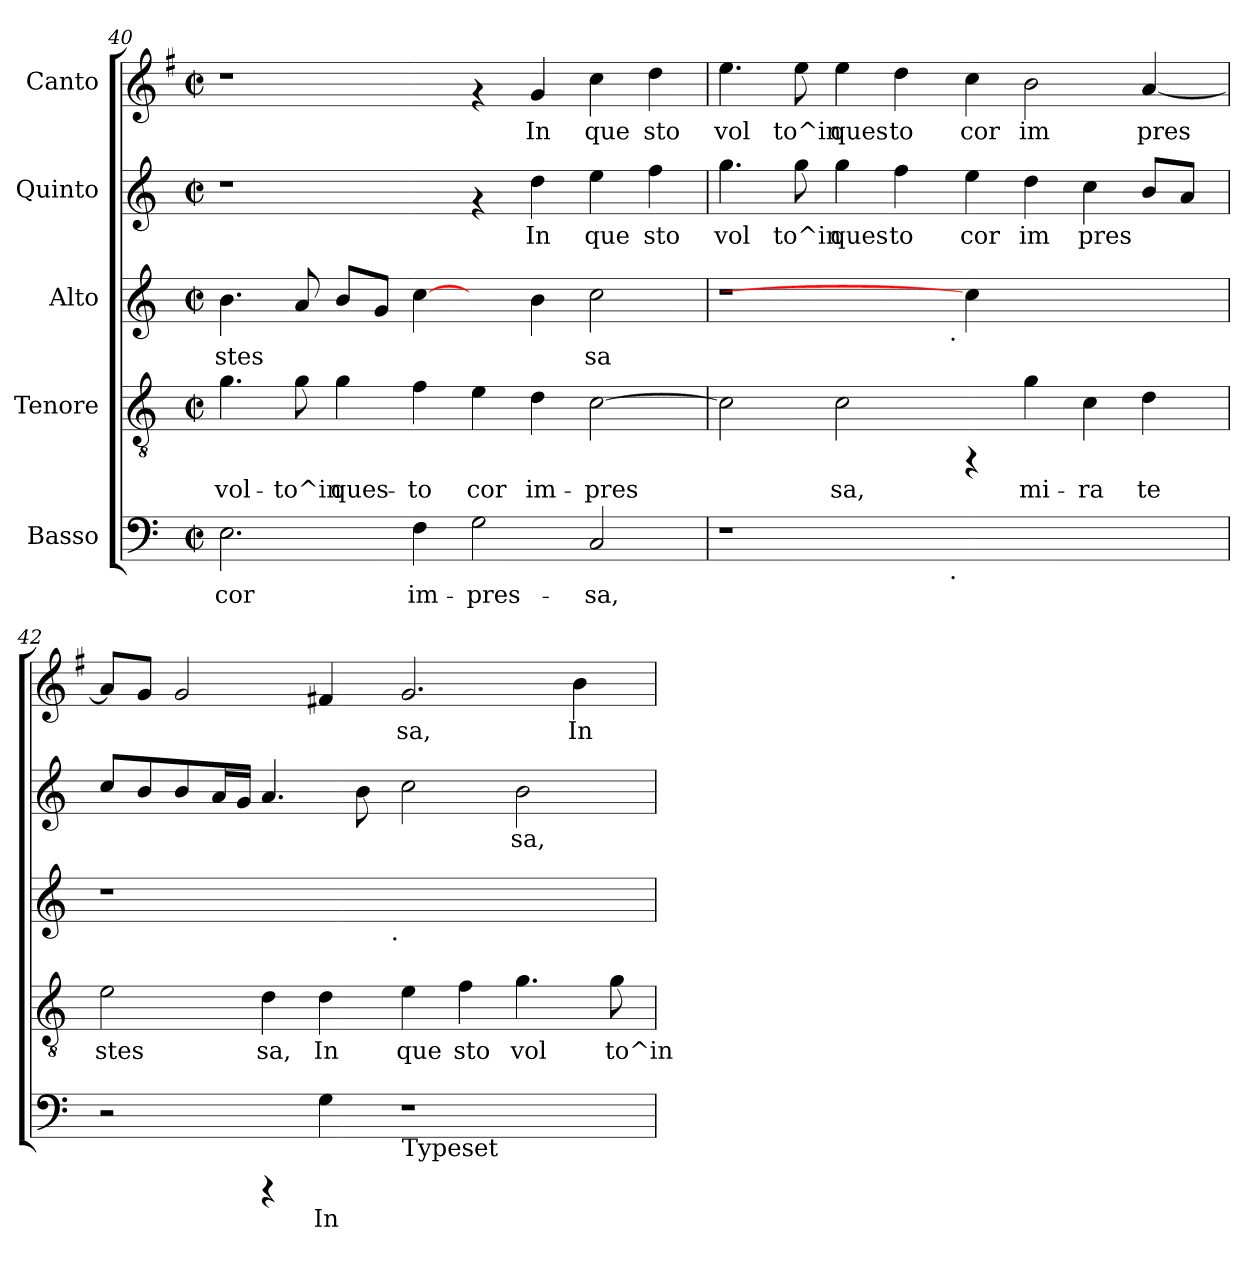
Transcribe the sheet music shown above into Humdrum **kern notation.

**kern	**text	**kern	**text	**kern	**text	**kern	**text	**kern	**text
*part5	*part5	*part4	*part4	*part3	*part3	*part2	*part2	*part1	*part1
*staff5	*staff5	*staff4	*staff4	*staff3	*staff3	*staff2	*staff2	*staff1	*staff1
*I"Basso	*	*I"Tenore	*	*I"Alto	*	*I"Quinto	*	*I"Canto	*
*clefF4	*	*clefGv2	*	*clefG2	*	*clefG2	*	*clefG2	*
*	*	*	*	*	*	*	*	*ITrd-3c-5	*
*k[]	*	*k[]	*	*k[]	*	*k[]	*	*k[]	*
*C:	*	*C:	*	*C:	*	*C:	*	*C:	*
*M2/2	*	*M2/2	*	*M2/2	*	*M2/2	*	*M2/2	*
*met(c|)	*	*met(c|)	*	*met(c|)	*	*met(c|)	*	*met(c|)	*
=40	=40	=40	=40	=40	=40	=40	=40	=40	=40
!	!LO:LY:b:cj	!	!LO:LY:b:cj	!	!LO:LY:b:cj	!	!	!	!
2.E\	cor	4.g\	vol-	4.b\	stes	1r	.	1r	.
!	!	!	!LO:LY:b:cj	!	!LO:LY:b:cj	!	!	!	!
.	.	8g\	-to^in	8a/	.	.	.	.	.
!	!	!	!LO:LY:b:cj	!	!LO:LY:b:cj	!	!	!	!
.	.	4g\	ques-	8b/L	.	.	.	.	.
!	!	!	!	!	!LO:LY:b:cj	!	!	!	!
.	.	.	.	8g/J	.	.	.	.	.
!	!LO:LY:b:cj	!	!LO:LY:b:cj	!	!LO:LY:b:cj	!	!	!	!
4F\	im-	4f\	-to	[4cc\	.	.	.	.	.
!	!LO:LY:b:cj	!	!LO:LY:b:cj	!	!	!	!	!	!
2G\	-pres-	4e\	cor	4ryy	.	4rf	.	4rf	.
!	!	!	!LO:LY:b:cj	!	!LO:LY:b:cj	!	!LO:LY:b:cj	!	!LO:LY:b:cj
.	.	4d\	im-	4b\	.	4dd\	In	4cc/	In
!	!LO:LY:b:cj	!	!LO:LY:b:cj	!	!LO:LY:b:cj	!	!LO:LY:b:cj	!	!LO:LY:b:cj
2C/	-sa,	[>2c\	-pres-	2cc\	sa	4ee\	que	4ff\	que
!	!	!	!	!	!	!	!LO:LY:b:cj	!	!LO:LY:b:cj
.	.	.	.	.	.	4ff\	sto	4gg\	sto
=41	=41	=41	=41	=41	=41	=41	=41	=41	=41
!	!	!	!LO:LY:b:cj	!	!	!	!LO:LY:b:cj	!	!LO:LY:b:cj
*^	*	*	*	*^	*	*	*	*	*
1r	2ryy	.	2c\]	--	1r	2ryy	.	4.gg\	vol	4.aa\	vol
!	!	!	!	!	!	!	!	!	!LO:LY:b:cj	!	!LO:LY:b:cj
.	.	.	.	.	.	.	.	8gg\	to^in	8aa\	to^in
!	!	!	!	!LO:LY:b:cj	!	!	!	!	!LO:LY:b:cj	!	!LO:LY:b:cj
.	4...ryy	.	2c\	-sa,	.	4...ryy	.	4gg\	ques	4aa\	ques
!	!	!	!	!	!	!	!	!	!LO:LY:b:cj	!	!LO:LY:b:cj
.	.	.	.	.	.	.	.	4ff\	to	4gg\	to
!	!	!	!	!	!	!LO:TX:b:t=.	!	!	!	!	!
!	!LO:TX:b:t=.	!	!	!	!	!	!	!	!	!	!
.	1ryy	.	.	.	.	1ryy	.	.	.	.	.
!	!	!	!	!	!	!	!	!	!LO:LY:b:cj	!	!LO:LY:b:cj
1ryy	.	.	4rFF	.	4cc\]	.	.	4ee\	cor	4ff\	cor
!	!	!	!	!LO:LY:b:cj	!	!	!	!	!LO:LY:b:cj	!	!LO:LY:b:cj
.	.	.	4g\	mi-	2.ryy	.	.	4dd\	im	2ee\	im
!	!	!	!	!LO:LY:b:cj	!	!	!	!	!LO:LY:b:cj	!	!
.	.	.	4c\	-ra	.	.	.	4cc\	pres	.	.
!	!	!	!	!LO:LY:b:cj	!	!	!	!	!LO:LY:b:cj	!	!LO:LY:b:cj
.	.	.	4d\	te	.	.	.	8b/L	.	[<4dd/	pres
!	!	!	!	!	!	!	!	!	!LO:LY:b:cj	!	!
.	.	.	.	.	.	.	.	8a/J	.	.	.
.	32ryy	.	.	.	.	32ryy	.	.	.	.	.
!!LO:PB:g=z
=42	=42	=42	=42	=42	=42	=42	=42	=42	=42	=42	=42
!	!	!	!	!LO:LY:b:cj	!	!	!	!	!LO:LY:b:cj	!	!LO:LY:b:cj
*v	*v	*	*	*	*	*	*	*	*	*	*
2r	.	2e\	stes	1r	2ryy	.	8cc/L	.	8dd/L]	.
!	!	!	!	!	!	!	!	!LO:LY:b:cj	!	!LO:LY:b:cj
.	.	.	.	.	.	.	8b/	.	8cc/J	.
!	!	!	!	!	!	!	!	!LO:LY:b:cj	!	!LO:LY:b:cj
.	.	.	.	.	.	.	8b/	.	2cc/	.
!	!	!	!	!	!	!	!	!LO:LY:b:cj	!	!
.	.	.	.	.	.	.	16a/	.	.	.
!	!	!	!	!	!	!	!	!LO:LY:b:cj	!	!
.	.	.	.	.	.	.	16g/J	.	.	.
!	!	!	!LO:LY:b:cj	!	!	!	!	!LO:LY:b:cj	!	!
4rCCC	.	4d\	sa,	.	4ryy	.	4.a/	.	.	.
!	!LO:LY:b:cj	!	!LO:LY:b:cj	!	!	!	!	!	!	!LO:LY:b:cj
4G\	In	4d\	In	.	8...ryy	.	.	.	4bn/	.
!	!	!	!	!	!	!	!	!LO:LY:b:cj	!	!
.	.	.	.	.	.	.	8b\	.	.	.
!	!	!	!	!	!LO:TX:b:t=.	!	!	!	!	!
.	.	.	.	.	1ryy	.	.	.	.	.
!LO:TX:b:t=Typeset	!	!	!	!	!	!	!	!	!	!
!	!	!	!LO:LY:b:cj	!	!	!	!	!LO:LY:b:cj	!	!LO:LY:b:cj
1r	.	4e\	que	1ryy	.	.	2cc\	.	2.cc/	sa,
!	!	!	!LO:LY:b:cj	!	!	!	!	!	!	!
.	.	4f\	sto	.	.	.	.	.	.	.
!	!	!	!LO:LY:b:cj	!	!	!	!	!LO:LY:b:cj	!	!
.	.	4.g\	vol	.	.	.	2b\	sa,	.	.
!	!	!	!	!	!	!	!	!	!	!LO:LY:b:cj
.	.	.	.	.	.	.	.	.	4ee\	In
!	!	!	!LO:LY:b:cj	!	!	!	!	!	!	!
.	.	8g\	to^in	.	.	.	.	.	.	.
.	.	.	.	.	64ryy	.	.	.	.	.
*	*	*	*	*v	*v	*	*	*	*	*
=	=	=	=	=	=	=	=	=	=
*-	*-	*-	*-	*-	*-	*-	*-	*-	*-
